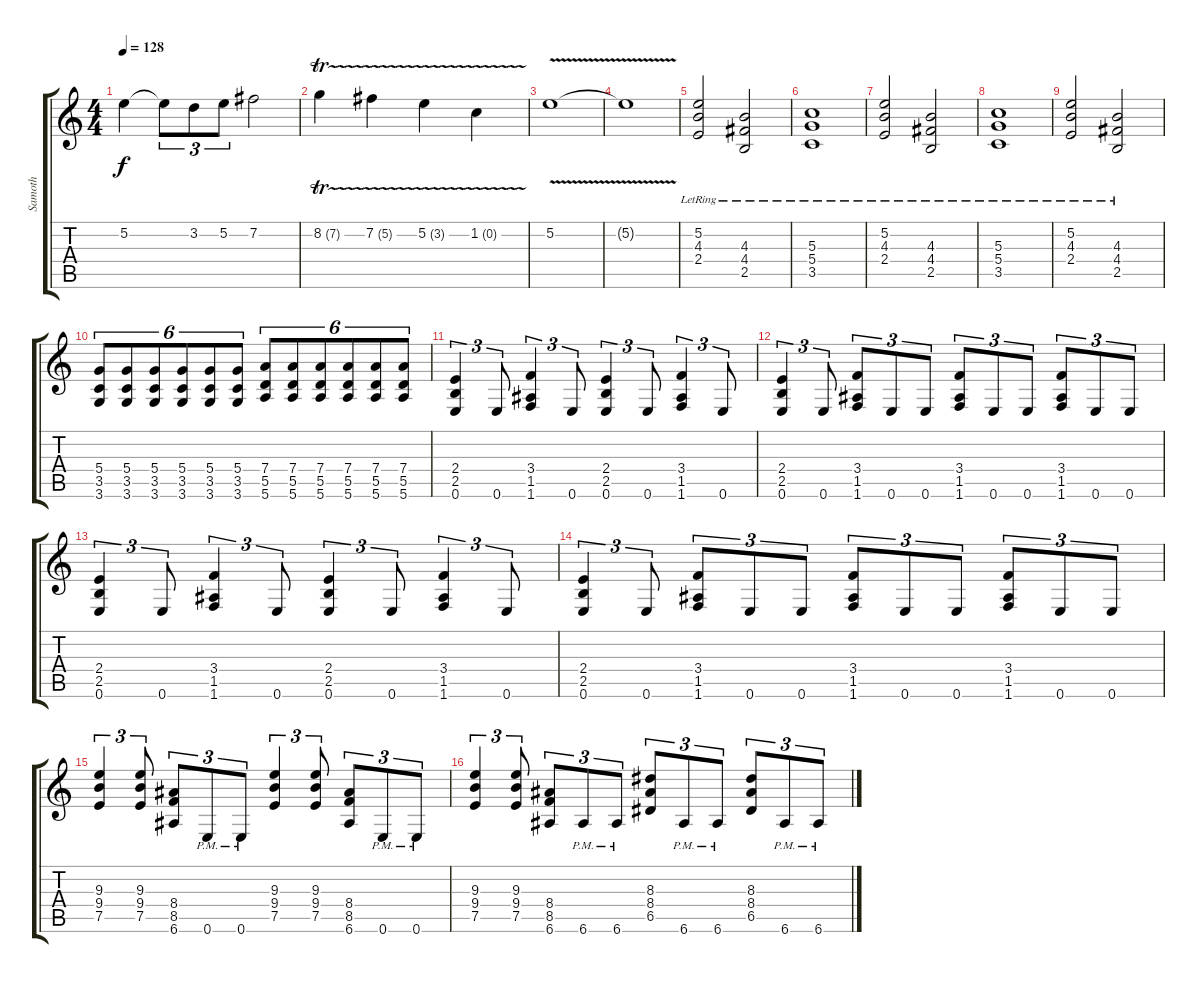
\track ("Samoth" "Samoth") {instrument distortionguitar}
\staff {score tabs}
\tuning (E4 B3 G3 D3 A2 E2) {hide}
\ts (4 4)
\tempo 128
\clef g2
\ks c
5.2.4{dy f} 5.2{t}.8{tu (3 2)} 3.2.8{tu (3 2)} 5.2.8{tu (3 2)} 7.2.2 |
8.2{tr (7 32)}.4 7.2{tr (5 32)}.4 5.2{tr (3 32)}.4 1.2{tr (0 32)}.4 |
5.2{v}.1 |
5.2{v t}.1 |
(5.2 4.3{lr} 2.4{lr}).2 (4.3{lr} 4.4{lr} 2.5{lr}).2 |
(5.3{lr} 5.4{lr} 3.5{lr}).1 |
(5.2 4.3{lr} 2.4{lr}).2 (4.3{lr} 4.4{lr} 2.5{lr}).2 |
(5.3{lr} 5.4{lr} 3.5{lr}).1 |
(5.2 4.3{lr} 2.4{lr}).2 (4.3{lr} 4.4{lr} 2.5{lr}).2 |
(5.4 3.5 3.6).8{tu (6 4)} (5.4 3.5 3.6).8{tu (6 4)} (5.4 3.5 3.6).8{tu (6 4)} (5.4 3.5 3.6).8{tu (6 4)} (5.4 3.5 3.6).8{tu (6 4)} (5.4 3.5 3.6).8{tu (6 4)} (7.4 5.5 5.6).8{tu (6 4)} (7.4 5.5 5.6).8{tu (6 4)} (7.4 5.5 5.6).8{tu (6 4)} (7.4 5.5 5.6).8{tu (6 4)} (7.4 5.5 5.6).8{tu (6 4)} (7.4 5.5 5.6).8{tu (6 4)} |
(2.4 2.5 0.6).4{tu (3 2)} 0.6.8{tu (3 2)} (3.4 1.5 1.6).4{tu (3 2)} 0.6.8{tu (3 2)} (2.4 2.5 0.6).4{tu (3 2)} 0.6.8{tu (3 2)} (3.4 1.5 1.6).4{tu (3 2)} 0.6.8{tu (3 2)} |
(2.4 2.5 0.6).4{tu (3 2)} 0.6.8{tu (3 2)} (3.4 1.5 1.6).8{tu (3 2)} 0.6.8{tu (3 2)} 0.6.8{tu (3 2)} (3.4 1.5 1.6).8{tu (3 2)} 0.6.8{tu (3 2)} 0.6.8{tu (3 2)} (3.4 1.5 1.6).8{tu (3 2)} 0.6.8{tu (3 2)} 0.6.8{tu (3 2)} |
(2.4 2.5 0.6).4{tu (3 2)} 0.6.8{tu (3 2)} (3.4 1.5 1.6).4{tu (3 2)} 0.6.8{tu (3 2)} (2.4 2.5 0.6).4{tu (3 2)} 0.6.8{tu (3 2)} (3.4 1.5 1.6).4{tu (3 2)} 0.6.8{tu (3 2)} |
(2.4 2.5 0.6).4{tu (3 2)} 0.6.8{tu (3 2)} (3.4 1.5 1.6).8{tu (3 2)} 0.6.8{tu (3 2)} 0.6.8{tu (3 2)} (3.4 1.5 1.6).8{tu (3 2)} 0.6.8{tu (3 2)} 0.6.8{tu (3 2)} (3.4 1.5 1.6).8{tu (3 2)} 0.6.8{tu (3 2)} 0.6.8{tu (3 2)} |
(9.3 9.4 7.5).4{tu (3 2)} (9.3 9.4 7.5).8{tu (3 2)} (8.4 8.5 6.6).8{tu (3 2)} 0.6{pm}.8{tu (3 2)} 0.6{pm}.8{tu (3 2)} (9.3 9.4 7.5).4{tu (3 2)} (9.3 9.4 7.5).8{tu (3 2)} (8.4 8.5 6.6).8{tu (3 2)} 0.6{pm}.8{tu (3 2)} 0.6{pm}.8{tu (3 2)} |
(9.3 9.4 7.5).4{tu (3 2)} (9.3 9.4 7.5).8{tu (3 2)} (8.4 8.5 6.6).8{tu (3 2)} 6.6{pm}.8{tu (3 2)} 6.6{pm}.8{tu (3 2)} (8.3 8.4 6.5).8{tu (3 2)} 6.6{pm}.8{tu (3 2)} 6.6{pm}.8{tu (3 2)} (8.3 8.4 6.5).8{tu (3 2)} 6.6{pm}.8{tu (3 2)} 6.6{pm}.8{tu (3 2)}
